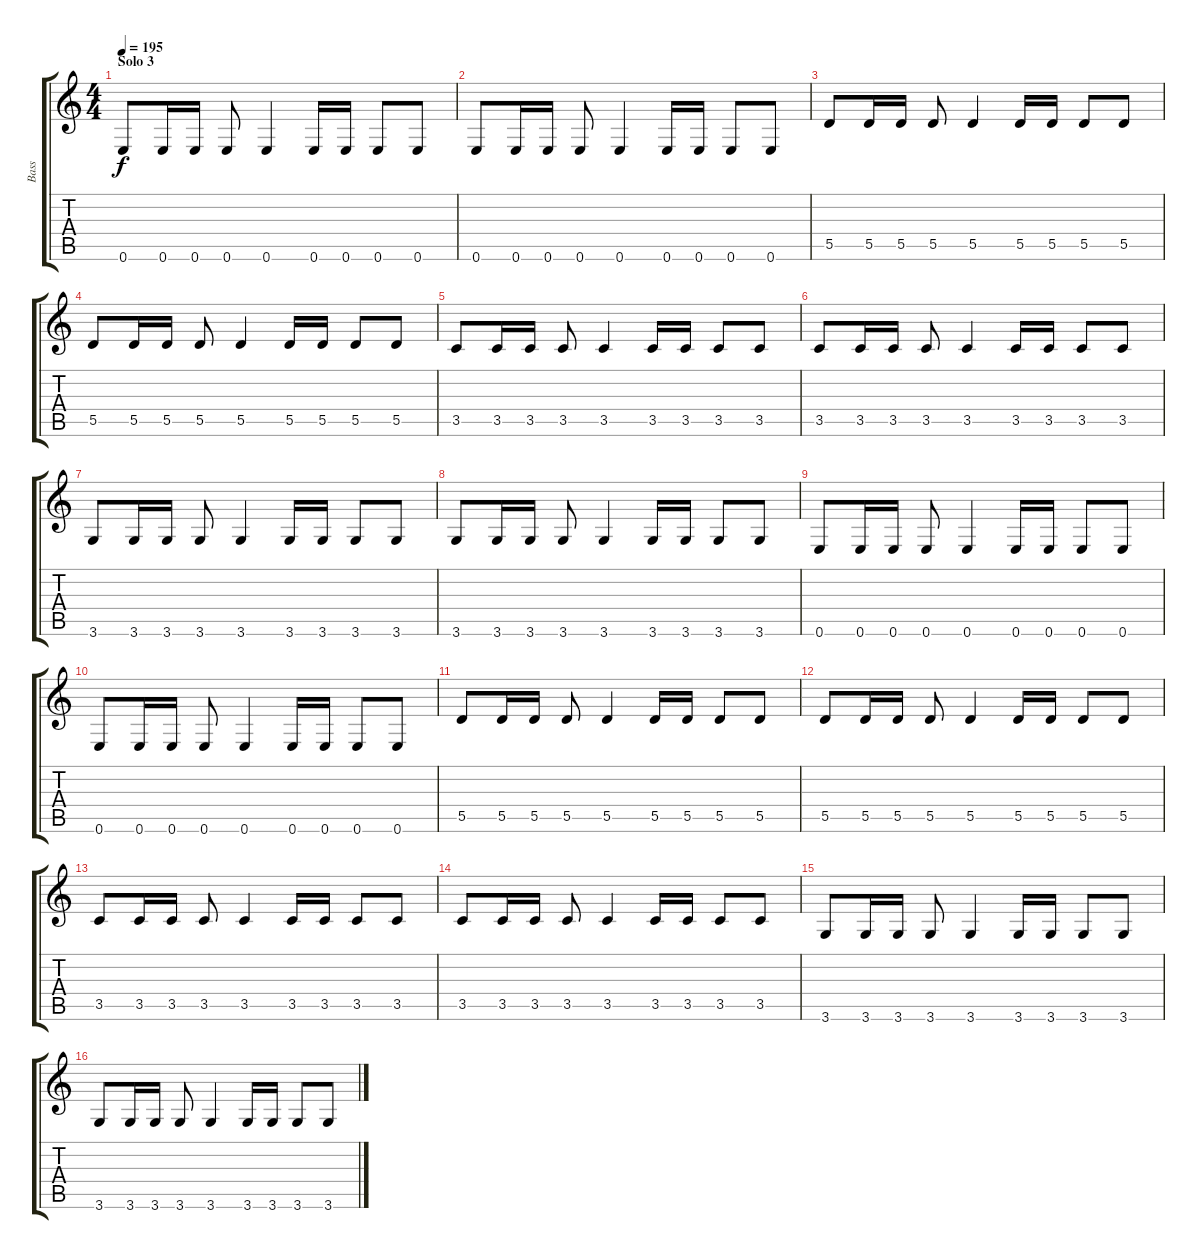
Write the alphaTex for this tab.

\track ("Bass" "Bass") {instrument electricbassfinger}
\staff {score tabs}
\tuning (E4 B3 G3 D3 A2 E2) {hide}
\ts (4 4)
\section ("" "Solo 3")
\tempo 195
\clef g2
\ks c
0.6.8{dy f} 0.6.16 0.6.16 0.6.8 0.6.4 0.6.16 0.6.16 0.6.8 0.6.8 |
0.6.8 0.6.16 0.6.16 0.6.8 0.6.4 0.6.16 0.6.16 0.6.8 0.6.8 |
5.5.8 5.5.16 5.5.16 5.5.8 5.5.4 5.5.16 5.5.16 5.5.8 5.5.8 |
5.5.8 5.5.16 5.5.16 5.5.8 5.5.4 5.5.16 5.5.16 5.5.8 5.5.8 |
3.5.8 3.5.16 3.5.16 3.5.8 3.5.4 3.5.16 3.5.16 3.5.8 3.5.8 |
3.5.8 3.5.16 3.5.16 3.5.8 3.5.4 3.5.16 3.5.16 3.5.8 3.5.8 |
3.6.8 3.6.16 3.6.16 3.6.8 3.6.4 3.6.16 3.6.16 3.6.8 3.6.8 |
3.6.8 3.6.16 3.6.16 3.6.8 3.6.4 3.6.16 3.6.16 3.6.8 3.6.8 |
\section ("" "")
0.6.8 0.6.16 0.6.16 0.6.8 0.6.4 0.6.16 0.6.16 0.6.8 0.6.8 |
0.6.8 0.6.16 0.6.16 0.6.8 0.6.4 0.6.16 0.6.16 0.6.8 0.6.8 |
5.5.8 5.5.16 5.5.16 5.5.8 5.5.4 5.5.16 5.5.16 5.5.8 5.5.8 |
5.5.8 5.5.16 5.5.16 5.5.8 5.5.4 5.5.16 5.5.16 5.5.8 5.5.8 |
3.5.8 3.5.16 3.5.16 3.5.8 3.5.4 3.5.16 3.5.16 3.5.8 3.5.8 |
3.5.8 3.5.16 3.5.16 3.5.8 3.5.4 3.5.16 3.5.16 3.5.8 3.5.8 |
3.6.8 3.6.16 3.6.16 3.6.8 3.6.4 3.6.16 3.6.16 3.6.8 3.6.8 |
3.6.8 3.6.16 3.6.16 3.6.8 3.6.4 3.6.16 3.6.16 3.6.8 3.6.8
